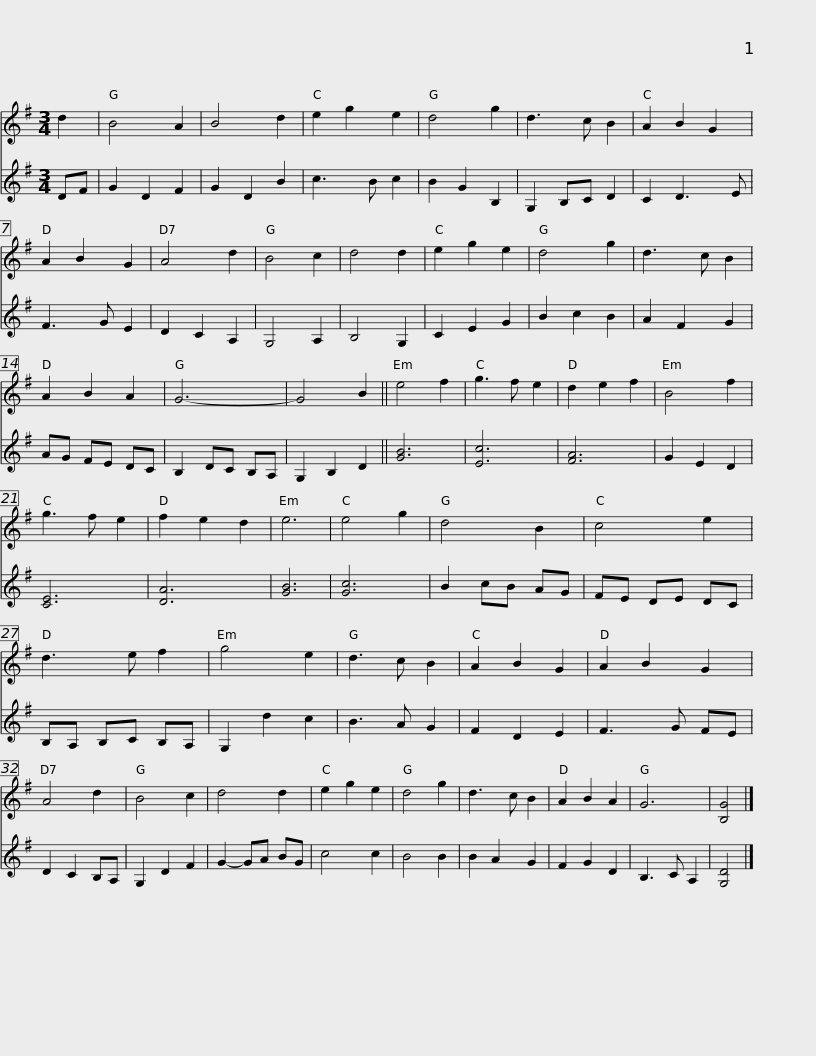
X:1
%%score 1 2
L:1/8
M:3/4
I:linebreak $
K:G
V:1 treble
V:2 treble
V:1
 d2 | B4 A2 | B4 d2 | e2 g2 e2 | d4 g2 | %5
 d3 c B2 | A2 B2 G2 | A2 B2 G2 | A4 d2 | B4 c2 | %10
 d4 d2 |$ e2 g2 e2 | d4 g2 | d3 c B2 | A2 B2 A2 | %15
 G6- | G4 B2 || e4 f2 | g3 f e2 | d2 e2 f2 | %20
 B4 f2 | g3 f e2 |$ f2 e2 d2 | e6 | e4 g2 | %25
 d4 B2 | c4 e2 | d3 e f2 | g4 e2 | d3 c B2 | %30
 A2 B2 G2 | A2 B2 G2 |$ A4 d2 | B4 c2 | d4 d2 | %35
 e2 g2 e2 | d4 g2 | d3 c B2 | A2 B2 A2 | G6 | %40
 [B,G]4 |] %41
V:2
 DF | G2 D2 F2 | G2 D2 B2 | c3 B c2 | B2 G2 B,2 | %5
 G,2 B,C D2 | C2 D3 E | F3 G E2 | D2 C2 A,2 | G,4 A,2 | %10
 B,4 G,2 |$ C2 E2 G2 | B2 c2 B2 | A2 F2 G2 | AG FE DC | %15
 B,2 DC B,A, | G,2 B,2 D2 || [GB]6 | [Ec]6 | [FA]6 | %20
 G2 E2 D2 | [CE]6 |$ [DA]6 | [GB]6 | [Gc]6 | %25
 B2 cB AG | FE DE DC | B,A, B,C B,A, | G,2 d2 c2 | B3 A G2 | %30
 F2 D2 E2 | F3 G FE |$ D2 C2 B,A, | G,2 D2 F2 | G2- GA BG | %35
 c4 c2 | B4 B2 | B2 A2 G2 | F2 G2 D2 | B,3 C A,2 | %40
 [G,D]4 |] %41
